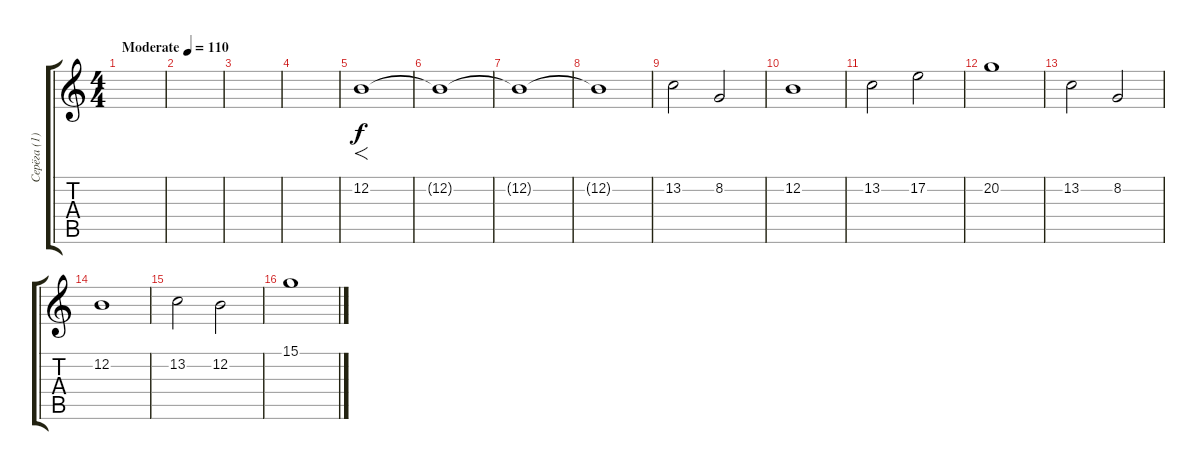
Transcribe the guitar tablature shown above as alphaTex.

\track ("Серёга (1)" "Серёга (1)") {instrument stringensemble2}
\staff {score tabs}
\tuning (E4 B3 G3 D3 A2 E2) {hide}
\ts (4 4)
\tempo (110 "Moderate")
\clef g2
\ks c
|
|
|
|
12.2.1{f} |
12.2{t}.1 |
12.2{t}.1 |
12.2{t}.1 |
13.2.2 8.2.2 |
12.2.1 |
13.2.2 17.2.2 |
20.2.1 |
13.2.2 8.2.2 |
12.2.1 |
13.2.2 12.2.2 |
15.1.1
